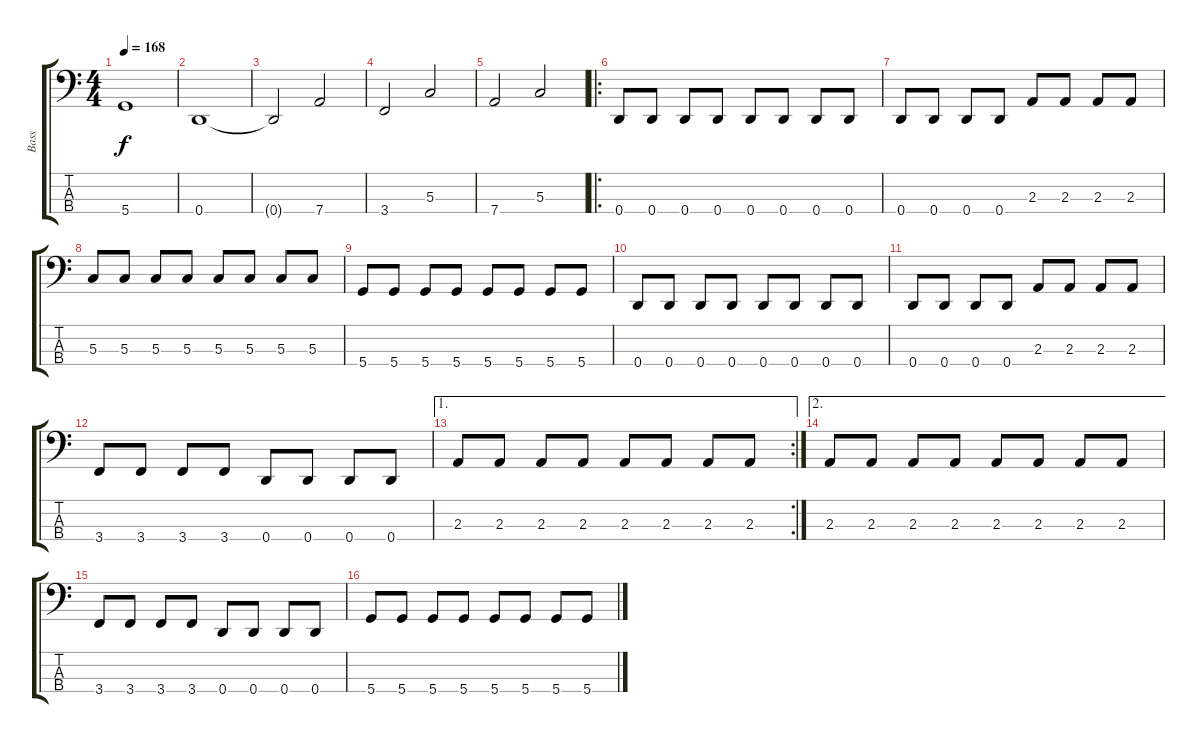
\track ("Bass" "Bass") {instrument electricbasspick}
\staff {score tabs}
\tuning (F2 C2 G1 D1) {hide}
\ts (4 4)
\tempo 168
\clef f4
\ks c
5.4.1{dy f} |
0.4.1 |
0.4{t}.2 7.4.2 |
3.4.2 5.3.2 |
7.4.2 5.3.2 |
\ro
0.4.8 0.4.8 0.4.8 0.4.8 0.4.8 0.4.8 0.4.8 0.4.8 |
0.4.8 0.4.8 0.4.8 0.4.8 2.3.8 2.3.8 2.3.8 2.3.8 |
5.3.8 5.3.8 5.3.8 5.3.8 5.3.8 5.3.8 5.3.8 5.3.8 |
5.4.8 5.4.8 5.4.8 5.4.8 5.4.8 5.4.8 5.4.8 5.4.8 |
0.4.8 0.4.8 0.4.8 0.4.8 0.4.8 0.4.8 0.4.8 0.4.8 |
0.4.8 0.4.8 0.4.8 0.4.8 2.3.8 2.3.8 2.3.8 2.3.8 |
3.4.8 3.4.8 3.4.8 3.4.8 0.4.8 0.4.8 0.4.8 0.4.8 |
\ae 1
\rc 2
2.3.8 2.3.8 2.3.8 2.3.8 2.3.8 2.3.8 2.3.8 2.3.8 |
\ae 2
2.3.8 2.3.8 2.3.8 2.3.8 2.3.8 2.3.8 2.3.8 2.3.8 |
3.4.8 3.4.8 3.4.8 3.4.8 0.4.8 0.4.8 0.4.8 0.4.8 |
5.4.8 5.4.8 5.4.8 5.4.8 5.4.8 5.4.8 5.4.8 5.4.8
